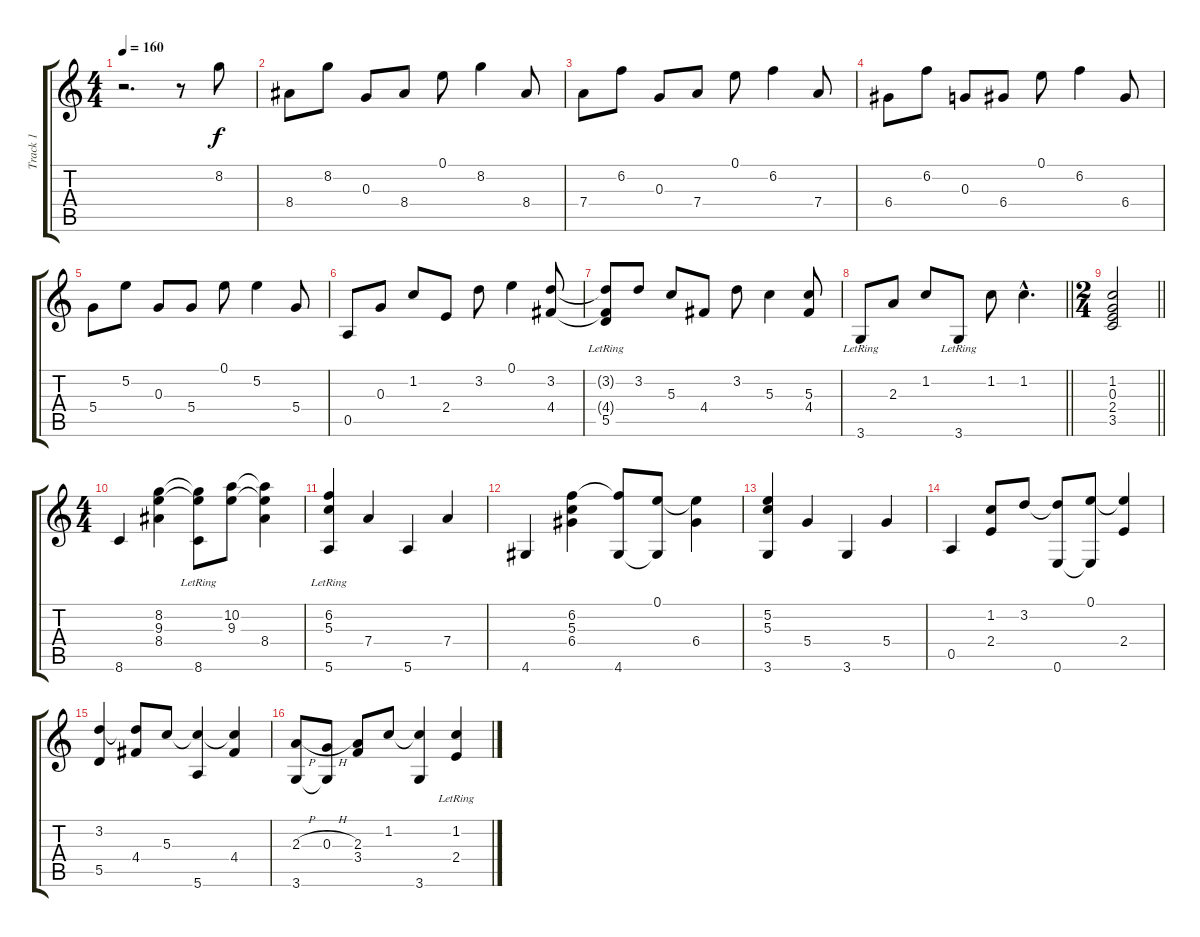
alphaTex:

\track ("Track 1" "Track 1") {instrument acousticguitarnylon}
\staff {score tabs}
\tuning (E4 B3 G3 D3 A2 E2) {hide}
\ts (4 4)
\tempo 160
\clef g2
\ks c
r.2{d dy f instrument acousticguitarnylon} r.8 8.2.8 |
8.4.8 8.2.8 0.3.8 8.4.8 0.1.8 8.2.4 8.4.8 |
7.4.8 6.2.8 0.3.8 7.4.8 0.1.8 6.2.4 7.4.8 |
6.4.8 6.2.8 0.3.8 6.4.8 0.1.8 6.2.4 6.4.8 |
5.4.8 5.2.8 0.3.8 5.4.8 0.1.8 5.2.4 5.4.8 |
0.5.8 0.3.8 1.2.8 2.4.8 3.2.8 0.1.4 (3.2 4.4).8 |
(3.2{t} 4.4{t} 5.5{lr}).8 3.2.8 5.3.8 4.4.8 3.2.8 5.3.4 (5.3 4.4).8 |
\barLineRight lightlight
3.6{lr}.8 2.3.8 1.2.8 3.6{lr}.8 1.2.8 1.2{hac}.4{d} |
\ts (2 4)
\barLineRight lightlight
(1.2 0.3 2.4 3.5).2 |
\ts (4 4)
8.6.4 (8.2 9.3 8.4).4 (8.2{t} 9.3{t} 8.6{lr}).8 (10.2 9.3).8 (10.2{t} 9.3{t} 8.4).4 |
(6.2{lr} 5.3{lr} 5.6).4 7.4.4 5.6.4 7.4.4 |
4.6.4 (6.2 5.3 6.4).4 (6.2{t} 4.6).8 (0.1 4.6{t}).8 (0.1{t} 6.4).4 |
(5.2 5.3 3.6).4 5.4.4 3.6.4 5.4.4 |
0.5.4 (1.2 2.4).8 3.2.8 (3.2{t} 0.6).8 (0.1 0.6{t}).8 (0.1{t} 2.4).4 |
(3.2 5.5).4 (3.2{t} 4.4).8 5.3.8 (5.3{t} 5.6).4 (5.3{t} 4.4).4 |
(2.3{h} 3.6).8 (0.3{h} 3.6{t}).8 (2.3 3.4).8 1.2.8 (1.2{t} 3.6).4 (1.2{lr} 2.4).4
